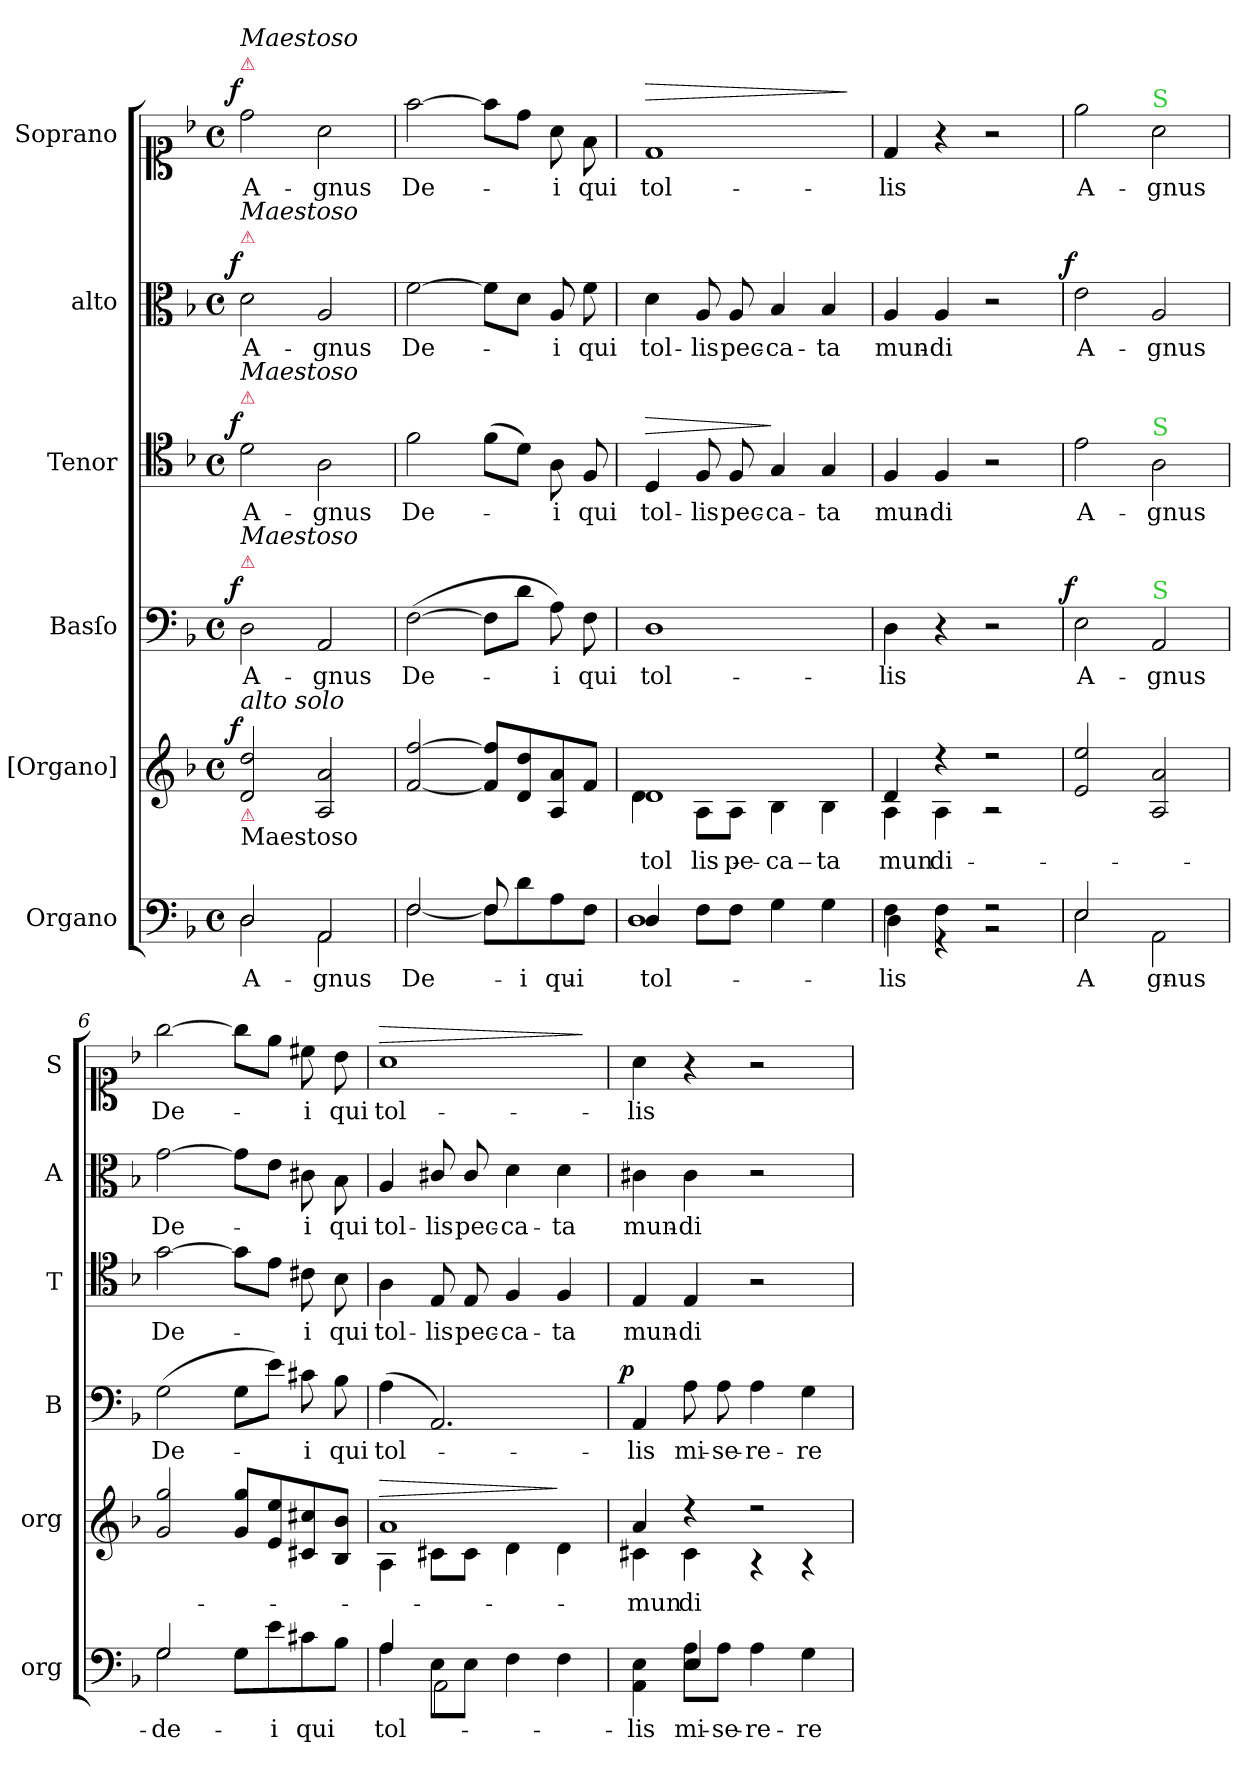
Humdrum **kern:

**kern	**text	**kern	**text	**dynam	**kern	**text	**dynam	**kern	**text	**dynam	**kern	**text	**dynam	**kern	**text	**dynam
*part6	*part6	*part5	*part5	*part5	*part4	*part4	*part4	*part3	*part3	*part3	*part2	*part2	*part2	*part1	*part1	*part1
*staff6	*staff6	*staff5	*staff5	*staff5	*staff4	*staff4	*staff4	*staff3	*staff3	*staff3	*staff2	*staff2	*staff2	*staff1	*staff1	*staff1
*I"Organo	*	*I"[Organo]	*	*	*I"Basſo	*	*	*I"Tenor	*	*	*I"alto	*	*	*I"Soprano	*	*
*I'org	*	*I'org	*	*	*I'B	*	*	*I'T	*	*	*I'A	*	*	*I'S	*	*
*clefF4	*	*clefG2	*	*	*clefF4	*	*	*clefC4	*	*	*clefC3	*	*	*clefC1	*	*
*k[b-]	*	*k[b-]	*	*	*k[b-]	*	*	*k[b-]	*	*	*k[b-]	*	*	*k[b-]	*	*
*F:	*	*F:	*	*	*F:	*	*	*F:	*	*	*F:	*	*	*F:	*	*
*M4/4	*	*M4/4	*	*	*M4/4	*	*	*M4/4	*	*	*M4/4	*	*	*M4/4	*	*
*met(c)	*	*met(c)	*	*	*met(c)	*	*	*met(c)	*	*	*met(c)	*	*	*met(c)	*	*
=1	=1	=1	=1	=1	=1	=1	=1	=1	=1	=1	=1	=1	=1	=1	=1	=1
*^	*	*	*	*	*	*	*	*	*	*	*	*	*	*	*	*
!	!	!	!	!	!	!	!	!	!	!	!	!	!	!	!LO:TX:a:color=crimson:t=⚠	!	!
!	!	!	!	!	!	!	!	!	!	!	!	!	!	!	!LO:TX:a:i:t=Maestoso	!	!
!	!	!	!	!	!	!	!	!	!	!	!	!LO:TX:a:color=crimson:t=⚠	!	!	!	!	!
!	!	!	!	!	!	!	!	!	!	!	!	!LO:TX:a:i:t=Maestoso	!	!	!	!	!
!	!	!	!	!	!	!	!	!	!LO:TX:a:color=crimson:t=⚠	!	!	!	!	!	!	!	!
!	!	!	!	!	!	!	!	!	!LO:TX:a:i:t=Maestoso	!	!	!	!	!	!	!	!
!	!	!	!	!	!	!LO:TX:a:color=crimson:t=⚠	!	!	!	!	!	!	!	!	!	!	!
!	!	!	!	!	!	!LO:TX:a:i:t=Maestoso	!	!	!	!	!	!	!	!	!	!	!
!	!	!	!LO:TX:a:i:t=alto solo	!	!	!	!	!	!	!	!	!	!	!	!	!	!
!	!	!	!LO:TX:b:color=crimson:t=⚠	!	!	!	!	!	!	!	!	!	!	!	!	!	!
!	!	!	!LO:TX:b:t=Maestoso	!	!	!	!	!	!	!	!	!	!	!	!	!	!
!	!	!	!	!	!LO:DY:b:rj	!	!	!LO:DY:b:rj	!	!	!LO:DY:b:rj	!	!	!LO:DY:b:rj	!	!	!LO:DY:b:rj
2D/	2D\	A-	2d/ 2dd/	.	f	2D\	A-	f	2d\	A-	f	2d\	A-	f	2dd\	A-	f
2AA/	2AA\	-gnus	2A/ 2a/	.	.	2AA/	-gnus	.	2A\	-gnus	.	2A/	-gnus	.	2a\	-gnus	.
=2	=2	=2	=2	=2	=2	=2	=2	=2	=2	=2	=2	=2	=2	=2	=2	=2	=2
2F/	[2F\	De-	[2f/ [2ff/	.	.	(>[2F\	De-	.	2f\	De-	.	[2f\	De-	.	[2ff\	De-	.
8F/	8F\L]	.	8f]/ 8ff]/L	.	.	8F\L]	.	.	(>8f\L	.	.	8f\L]	.	.	8ff\L]	.	.
8ryy	8d\	-i	8d/ 8dd/	.	.	8d\J	.	.	8d\J)	.	.	8d\J	.	.	8dd\J	.	.
8ryy	8A\	qui	8A/ 8a/	.	.	8A\)	-i	.	8A\	-i	.	8A/	-i	.	8a\	-i	.
8ryy	8F\J	.	8f/J	.	.	8F\	qui	.	8F/	qui	.	8f\	qui	.	8f\	qui	.
=3	=3	=3	=3	=3	=3	=3	=3	=3	=3	=3	=3	=3	=3	=3	=3	=3	=3
*	*	*	*^	*	*	*	*	*	*	*	*	*	*	*	*	*	*
!	!	!	!	!	!	!	!	!	!	!	!	!LO:HP:a	!	!	!	!	!	!LO:HP:a
4D/	1D	tol-	1d	4d\	tol-	.	1D	tol-	.	4D/	tol-	>	4d\	tol-	.	1d	tol-	>
8F\L	.	.	.	8A\L	-lis	.	.	.	.	8F/	-lis	.	8A/	-lis	.	.	.	.
8F\J	.	.	.	8A\J	pe-	.	.	.	.	8F/	pec-	.	8A/	pec-	.	.	.	.
4G\	.	.	.	4B-\	-ca-	.	.	.	.	4G/	-ca-	]	4B-/	-ca-	.	.	.	.
4G\	.	.	.	4B-\	-ta	.	.	.	.	4G/	-ta	.	4B-/	-ta	.	.	.	.
*v	*v	*	*	*	*	*	*	*	*	*	*	*	*	*	*	*	*	*
*	*	*v	*v	*	*	*	*	*	*	*	*	*	*	*	*	*	*
.	.	.	.	.	.	.	.	.	.	.	.	.	.	.	.	]
=4	=4	=4	=4	=4	=4	=4	=4	=4	=4	=4	=4	=4	=4	=4	=4	=4
*^	*	*^	*	*	*	*	*	*	*	*	*	*	*	*	*	*
4F\	4D\	lis	4d/	4A\	mun-	.	4D\	-lis	.	4F/	mun-	.	4A/	mun-	.	4d/	-lis	.
4F\	4r	.	4r	4A\	-di	.	4r	.	.	4F/	-di	.	4A/	-di	.	4r	.	.
2r	2r	.	2r	2r	.	.	2r	.	.	2r	.	.	2r	.	.	2r	.	.
=5	=5	=5	=5	=5	=5	=5	=5	=5	=5	=5	=5	=5	=5	=5	=5	=5	=5	=5
!	!	!	!	!	!	!	!	!	!LO:DY:b:rj	!	!	!	!	!	!LO:DY:b:rj	!	!	!
*	*	*	*v	*v	*	*	*	*	*	*	*	*	*	*	*	*	*	*
2E/	2E\	A-	2e/ 2ee/	.	.	2E\	A-	f	2e\	A-	.	2e\	A-	f	2ee\	A-	.
!	!	!	!	!	!	!	!	!	!	!	!	!	!	!	!LO:TX:a:color=limegreen:t=S	!	!
!	!	!	!	!	!	!	!	!	!LO:TX:a:color=limegreen:t=S	!	!	!	!	!	!	!	!
!	!	!	!	!	!	!LO:TX:a:color=limegreen:t=S	!	!	!	!	!	!	!	!	!	!	!
2ryy	2AA\	-gnus	2A/ 2a/	.	.	2AA	-gnus	.	2A	-gnus	.	2A/	-gnus	.	2a	-gnus	.
=6	=6	=6	=6	=6	=6	=6	=6	=6	=6	=6	=6	=6	=6	=6	=6	=6	=6
2G/	2G\	de-	2g/ 2gg/	.	.	(>2G\	De-	.	[2g\	De-	.	[2g\	De-	.	[2gg\	De-	.
8G\L	8ryy	.	8g/ 8gg/L	.	.	8G\L	.	.	8g\L]	.	.	8g\L]	.	.	8gg\L]	.	.
8e\	8ryy	-i	8e/ 8ee/	.	.	8e\J)	.	.	8e\J	.	.	8e\J	.	.	8ee\J	.	.
8c#X\	8ryy	qui	8c#X/ 8cc#X/	.	.	8c#X\	-i	.	8c#X\	-i	.	8c#X\	-i	.	8cc#X\	-i	.
8B-\J	8ryy	.	8B-/ 8b-/J	.	.	8B-\	qui	.	8B-\	qui	.	8B-\	qui	.	8b-\	qui	.
=7	=7	=7	=7	=7	=7	=7	=7	=7	=7	=7	=7	=7	=7	=7	=7	=7	=7
*	*	*	*^	*	*	*	*	*	*	*	*	*	*	*	*	*	*
!	!	!	!	!	!	!LO:HP:a	!	!	!	!	!	!	!	!	!	!	!	!LO:HP:a
4A/	4A\	tol-	1a	4A\	.	>	(>4A\	tol-	.	4A\	tol-	.	4A/	tol-	.	1a	tol-	>
!	!LO:N:vis=2	!	!	!	!	!	!	!	!	!	!	!	!	!	!	!	!	!
8E\L	2.AA\	.	.	8c#X\L	.	.	2.AA/)	.	.	8E/	-lis	.	8c#X/	-lis	.	.	.	.
8E\J	.	.	.	8c#\J	.	.	.	.	.	8E/	pec-	.	8c#/	pec-	.	.	.	.
4F\	.	.	.	4d\	.	.	.	.	.	4F/	-ca-	.	4d\	-ca-	.	.	.	.
4F\	.	.	.	4d\	.	]	.	.	.	4F/	-ta	.	4d\	-ta	.	.	.	.
*v	*v	*	*	*	*	*	*	*	*	*	*	*	*	*	*	*	*	*
*	*	*v	*v	*	*	*	*	*	*	*	*	*	*	*	*	*	*
.	.	.	.	.	.	.	.	.	.	.	.	.	.	.	.	]
=8	=8	=8	=8	=8	=8	=8	=8	=8	=8	=8	=8	=8	=8	=8	=8	=8
*^	*	*^	*	*	*	*	*	*	*	*	*	*	*	*	*	*
*	*^	*	*	*	*	*	*	*	*	*	*	*	*	*	*	*	*	*
!	!	!	!	!	!	!	!	!	!	!LO:DY:b:rj	!	!	!	!	!	!	!	!	!
4ryy	4AA\ 4E\	4ryy	lis	4a/	4c#X\	mun-	.	4AA/	-lis	p	4E/	mun-	.	4c#X\	mun-	.	4a\	-lis	.
8A\L	4E/	4E\	mi-	4r	4c#\	-di	.	8A\	mi-	.	4E/	-di	.	4c#\	-di	.	4r	.	.
8A\J	.	.	-se-	.	.	.	.	8A\	-se-	.	.	.	.	.	.	.	.	.	.
4A\	4ryy	4ryy	-re-	2r	4rA	.	.	4A\	-re-	.	2r	.	.	2r	.	.	2r	.	.
4G\	4ryy	4ryy	-re	.	4rA	.	.	4G\	-re	.	.	.	.	.	.	.	.	.	.
*v	*v	*v	*	*	*	*	*	*	*	*	*	*	*	*	*	*	*	*	*
*	*	*v	*v	*	*	*	*	*	*	*	*	*	*	*	*	*	*
=	=	=	=	=	=	=	=	=	=	=	=	=	=	=	=	=
*-	*-	*-	*-	*-	*-	*-	*-	*-	*-	*-	*-	*-	*-	*-	*-	*-
